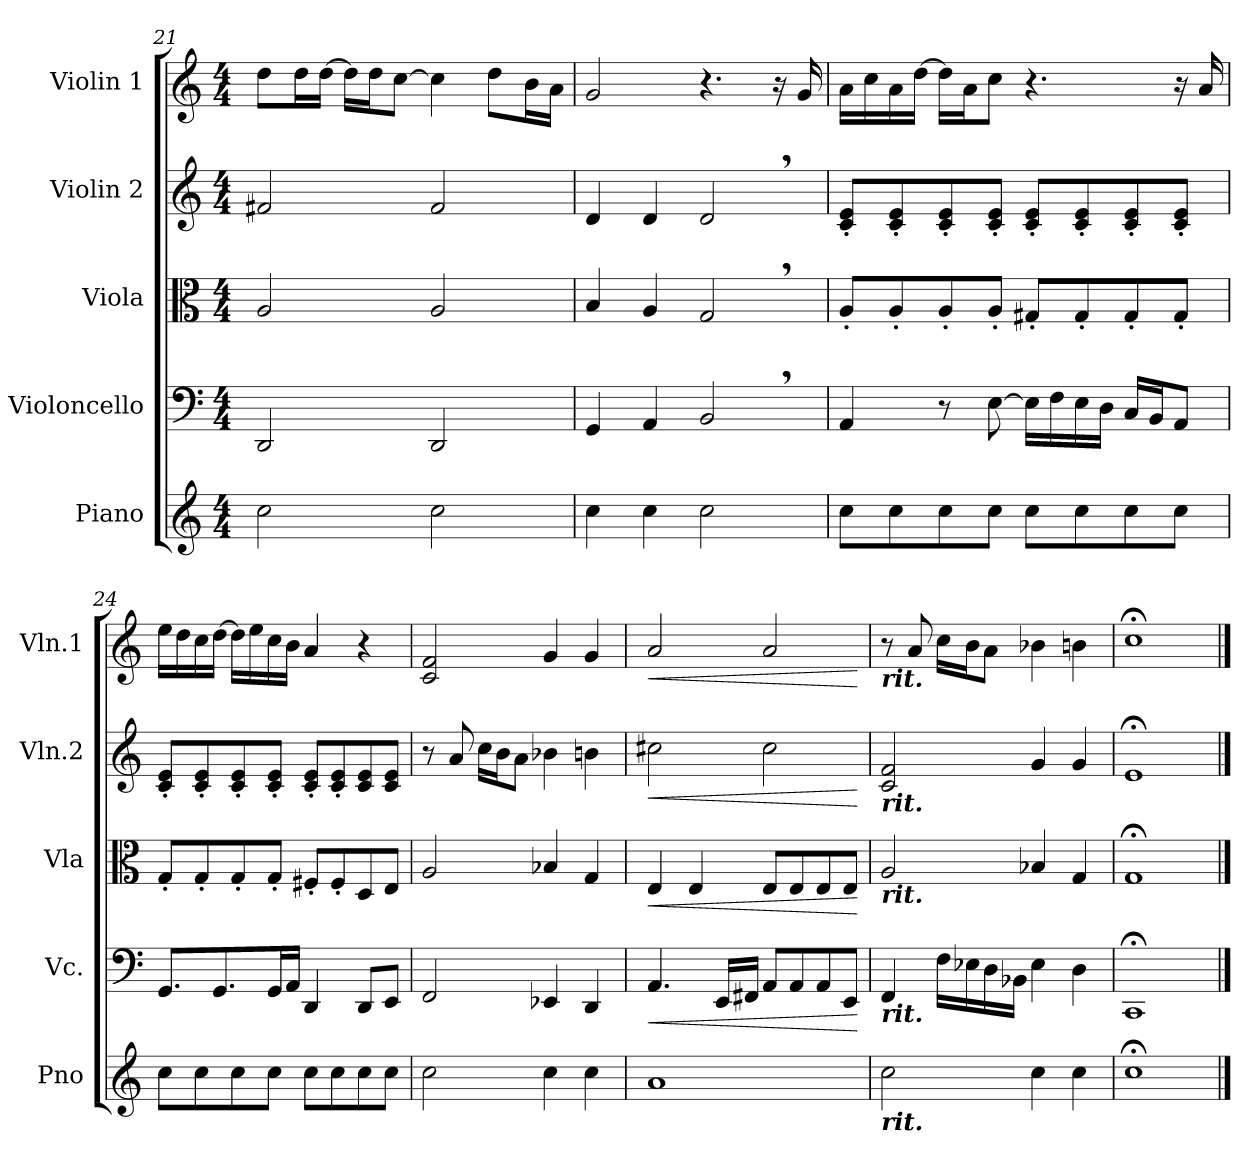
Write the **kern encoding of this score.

**kern	**kern	**dynam	**kern	**dynam	**kern	**dynam	**kern	**dynam
*part5	*part4	*part4	*part3	*part3	*part2	*part2	*part1	*part1
*staff5	*staff4	*staff4	*staff3	*staff3	*staff2	*staff2	*staff1	*staff1
*I"Piano	*I"Violoncello	*	*I"Viola	*	*I"Violin 2	*	*I"Violin 1	*
*I'Pno	*I'Vc.	*	*I'Vla	*	*I'Vln.2	*	*I'Vln.1	*
*clefG2	*clefF4	*	*clefC3	*	*clefG2	*	*clefG2	*
*k[]	*k[]	*	*k[]	*	*k[]	*	*k[]	*
*M4/4	*M4/4	*	*M4/4	*	*M4/4	*	*M4/4	*
=21	=21	=21	=21	=21	=21	=21	=21	=21
2cc\	2DD/	.	2A/	.	2f#X/	.	8dd\L	.
.	.	.	.	.	.	.	16dd\L	.
.	.	.	.	.	.	.	[16dd\JJ	.
.	.	.	.	.	.	.	16dd\LL]	.
.	.	.	.	.	.	.	16dd\J	.
.	.	.	.	.	.	.	[8cc\J	.
2cc\	2DD/	.	2A/	.	2f#/	.	4cc\]	.
.	.	.	.	.	.	.	8dd\L	.
.	.	.	.	.	.	.	16b\L	.
.	.	.	.	.	.	.	16a\JJ	.
!!LO:PB:g=z
=22	=22	=22	=22	=22	=22	=22	=22	=22
4cc\	4GG/	.	4B/	.	4d/	.	2g/	.
4cc\	4AA/	.	4A/	.	4d/	.	.	.
2cc\	2BB,/	.	2G,/	.	2d,/	.	4.r	.
.	.	.	.	.	.	.	16r	.
.	.	.	.	.	.	.	16g/	.
=23	=23	=23	=23	=23	=23	=23	=23	=23
8cc\L	4AA/	.	8A'/L	.	8c/' 8e/'L	.	16a\LL	.
.	.	.	.	.	.	.	16cc\	.
8cc\	.	.	8A'/	.	8c/' 8e/'	.	16a\	.
.	.	.	.	.	.	.	[16dd\JJ	.
8cc\	8r	.	8A'/	.	8c/' 8e/'	.	16dd\LL]	.
.	.	.	.	.	.	.	16a\J	.
8cc\J	[8E\	.	8A'/J	.	8c/' 8e/'J	.	8cc\J	.
8cc\L	16E\LL]	.	8G#X'/L	.	8c/' 8e/'L	.	4.r	.
.	16F\	.	.	.	.	.	.	.
8cc\	16E\	.	8G#'/	.	8c/' 8e/'	.	.	.
.	16D\JJ	.	.	.	.	.	.	.
8cc\	16C/LL	.	8G#'/	.	8c/' 8e/'	.	.	.
.	16BB/J	.	.	.	.	.	.	.
8cc\J	8AA/J	.	8G#'/J	.	8c/' 8e/'J	.	16r	.
.	.	.	.	.	.	.	16a/	.
=24	=24	=24	=24	=24	=24	=24	=24	=24
8cc\L	8.GG/L	.	8G'/L	.	8c/' 8e/'L	.	16ee\LL	.
.	.	.	.	.	.	.	16dd\	.
8cc\	.	.	8G'/	.	8c/' 8e/'	.	16cc\	.
.	8.GG/	.	.	.	.	.	[16dd\JJ	.
8cc\	.	.	8G'/	.	8c/' 8e/'	.	16dd\LL]	.
.	.	.	.	.	.	.	16ee\	.
8cc\J	16GG/L	.	8G'/J	.	8c/' 8e/'J	.	16cc\	.
.	16AA/JJ	.	.	.	.	.	16b\JJ	.
8cc\L	4DD/	.	8F#X'/L	.	8c/' 8e/'L	.	4a/	.
8cc\	.	.	8F#'/	.	8c/' 8e/'	.	.	.
8cc\	8DD/L	.	8D/	.	8c/ 8e/	.	4r	.
8cc\J	8EE/J	.	8E/J	.	8c/ 8e/J	.	.	.
=25	=25	=25	=25	=25	=25	=25	=25	=25
2cc\	2FF/	.	2A/	.	8r	.	2c/ 2f/	.
.	.	.	.	.	8a/	.	.	.
.	.	.	.	.	16cc\LL	.	.	.
.	.	.	.	.	16b\J	.	.	.
.	.	.	.	.	8a\J	.	.	.
4cc\	4EE-X/	.	4B-X/	.	4b-X\	.	4g/	.
4cc\	4DD/	.	4G/	.	4bn\	.	4g/	.
!!LO:LB:g=z
=26	=26	=26	=26	=26	=26	=26	=26	=26
!	!	!LO:HP:b	!	!LO:HP:b	!	!LO:HP:b	!	!LO:HP:b
1a	4.AA/	<	4E/	<	2cc#X\	<	2a/	<
.	.	.	4E/	.	.	.	.	.
.	16EE/LL	.	.	.	.	.	.	.
.	16FF#X/JJ	.	.	.	.	.	.	.
.	8AA/L	.	8E/L	.	2cc#\	.	2a/	.
.	8AA/	.	8E/	.	.	.	.	.
.	8AA/	.	8E/	.	.	.	.	.
.	8EE/J	.	8E/J	.	.	.	.	.
.	.	[	.	[	.	[	.	[
=27	=27	=27	=27	=27	=27	=27	=27	=27
!	!	!	!	!	!	!	!LO:TX:b:Bi:t=rit.	!
!	!	!	!	!	!LO:TX:b:Bi:t=rit.	!	!	!
!	!	!	!LO:TX:b:Bi:t=rit.	!	!	!	!	!
!	!LO:TX:b:Bi:t=rit.	!	!	!	!	!	!	!
!LO:TX:b:Bi:t=rit.	!	!	!	!	!	!	!	!
2cc\	4FF/	.	2A/	.	2c/ 2f/	.	8r	.
.	.	.	.	.	.	.	8a/	.
.	16F\LL	.	.	.	.	.	16cc\LL	.
.	16E-X\	.	.	.	.	.	16b\J	.
.	16D\	.	.	.	.	.	8a\J	.
.	16BB-X\JJ	.	.	.	.	.	.	.
4cc\	4E-\	.	4B-X/	.	4g/	.	4b-X\	.
4cc\	4D\	.	4G/	.	4g/	.	4bn\	.
=28	=28	=28	=28	=28	=28	=28	=28	=28
1cc;<	1CC;<	.	1G;<	.	1e;<	.	1cc;<	.
==	==	==	==	==	==	==	==	==
*-	*-	*-	*-	*-	*-	*-	*-	*-
